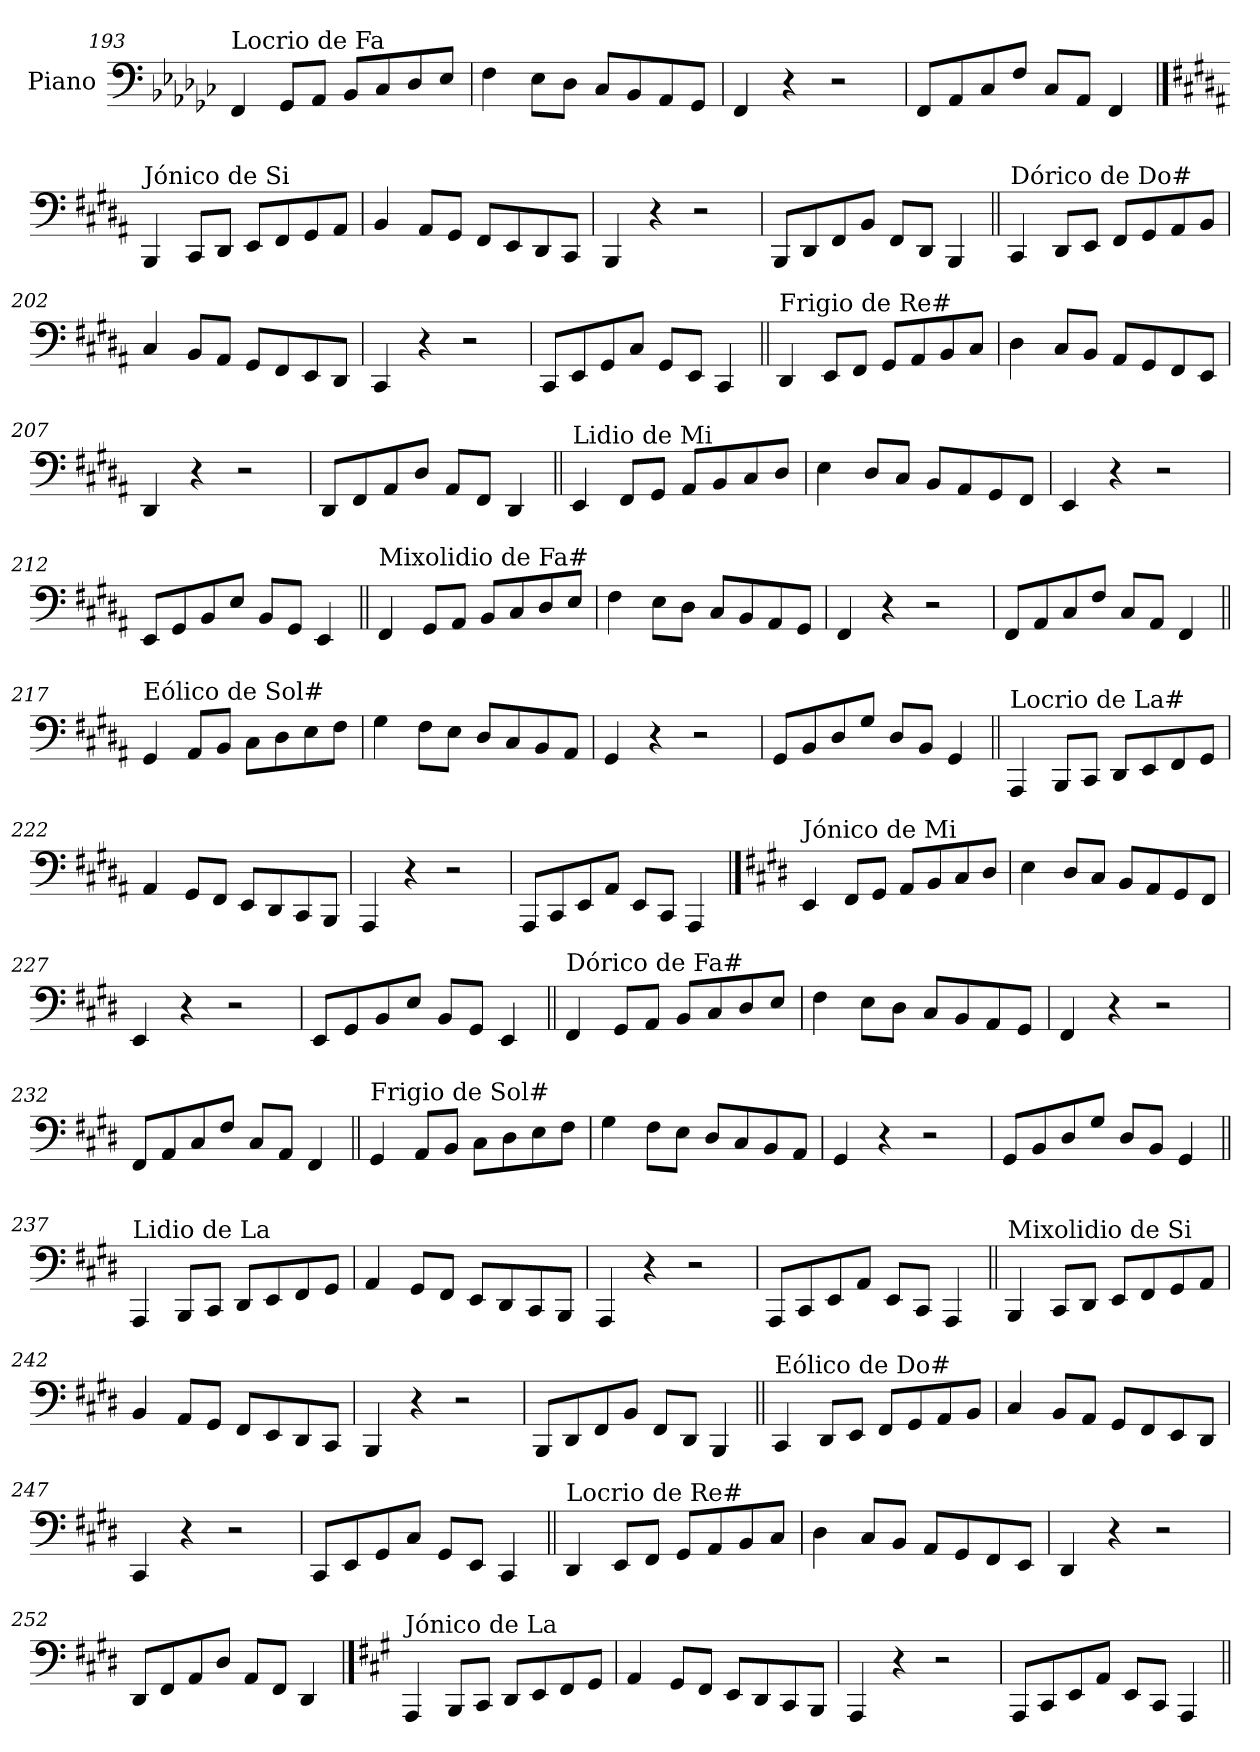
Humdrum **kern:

**kern
*part1
*staff1
*I"Piano
*I'Pno.
!!LO:LB:g=z
*clefF4
*k[b-e-a-d-g-c-]
=193
!LO:TX:a:t=Locrio de Fa
4FF/
8GG-/L
8AA-/J
8BB-/L
8C-/
8D-/
8E-/J
=194
4F\
8E-\L
8D-\J
8C-/L
8BB-/
8AA-/
8GG-/J
=195
4FF/
4r
2r
=196
8FF/L
8AA-/
8C-/
8F/J
8C-/L
8AA-/J
4FF/
!!LO:PB:g=z
==197
*k[f#c#g#d#a#]
!LO:TX:a:t=Jónico de Si
4BBB/
8CC#/L
8DD#/J
8EE/L
8FF#/
8GG#/
8AA#/J
=198
4BB/
8AA#/L
8GG#/J
8FF#/L
8EE/
8DD#/
8CC#/J
=199
4BBB/
4r
2r
=200
8BBB/L
8DD#/
8FF#/
8BB/J
8FF#/L
8DD#/J
4BBB/
!!LO:LB:g=z
=201||
!LO:TX:a:t=Dórico de Do#
4CC#/
8DD#/L
8EE/J
8FF#/L
8GG#/
8AA#/
8BB/J
=202
4C#/
8BB/L
8AA#/J
8GG#/L
8FF#/
8EE/
8DD#/J
=203
4CC#/
4r
2r
=204
8CC#/L
8EE/
8GG#/
8C#/J
8GG#/L
8EE/J
4CC#/
!!LO:LB:g=z
=205||
!LO:TX:a:t=Frigio de Re#
4DD#/
8EE/L
8FF#/J
8GG#/L
8AA#/
8BB/
8C#/J
=206
4D#\
8C#/L
8BB/J
8AA#/L
8GG#/
8FF#/
8EE/J
=207
4DD#/
4r
2r
=208
8DD#/L
8FF#/
8AA#/
8D#/J
8AA#/L
8FF#/J
4DD#/
!!LO:LB:g=z
=209||
!LO:TX:a:t=Lidio de Mi
4EE/
8FF#/L
8GG#/J
8AA#/L
8BB/
8C#/
8D#/J
=210
4E\
8D#/L
8C#/J
8BB/L
8AA#/
8GG#/
8FF#/J
=211
4EE/
4r
2r
=212
8EE/L
8GG#/
8BB/
8E/J
8BB/L
8GG#/J
4EE/
!!LO:LB:g=z
=213||
!LO:TX:a:t=Mixolidio de Fa#
4FF#/
8GG#/L
8AA#/J
8BB/L
8C#/
8D#/
8E/J
=214
4F#\
8E\L
8D#\J
8C#/L
8BB/
8AA#/
8GG#/J
=215
4FF#/
4r
2r
=216
8FF#/L
8AA#/
8C#/
8F#/J
8C#/L
8AA#/J
4FF#/
!!LO:LB:g=z
=217||
!LO:TX:a:t=Eólico de Sol#
4GG#/
8AA#/L
8BB/J
8C#\L
8D#\
8E\
8F#\J
=218
4G#\
8F#\L
8E\J
8D#/L
8C#/
8BB/
8AA#/J
=219
4GG#/
4r
2r
=220
8GG#/L
8BB/
8D#/
8G#/J
8D#/L
8BB/J
4GG#/
!!LO:LB:g=z
=221||
!LO:TX:a:t=Locrio de La#
4AAA#/
8BBB/L
8CC#/J
8DD#/L
8EE/
8FF#/
8GG#/J
=222
4AA#/
8GG#/L
8FF#/J
8EE/L
8DD#/
8CC#/
8BBB/J
=223
4AAA#/
4r
2r
=224
8AAA#/L
8CC#/
8EE/
8AA#/J
8EE/L
8CC#/J
4AAA#/
!!LO:PB:g=z
==225
*k[f#c#g#d#]
!LO:TX:a:t=Jónico de Mi
4EE/
8FF#/L
8GG#/J
8AA/L
8BB/
8C#/
8D#/J
=226
4E\
8D#/L
8C#/J
8BB/L
8AA/
8GG#/
8FF#/J
=227
4EE/
4r
2r
=228
8EE/L
8GG#/
8BB/
8E/J
8BB/L
8GG#/J
4EE/
!!LO:LB:g=z
=229||
!LO:TX:a:t=Dórico de Fa#
4FF#/
8GG#/L
8AA/J
8BB/L
8C#/
8D#/
8E/J
=230
4F#\
8E\L
8D#\J
8C#/L
8BB/
8AA/
8GG#/J
=231
4FF#/
4r
2r
=232
8FF#/L
8AA/
8C#/
8F#/J
8C#/L
8AA/J
4FF#/
!!LO:LB:g=z
=233||
!LO:TX:a:t=Frigio de Sol#
4GG#/
8AA/L
8BB/J
8C#\L
8D#\
8E\
8F#\J
=234
4G#\
8F#\L
8E\J
8D#/L
8C#/
8BB/
8AA/J
=235
4GG#/
4r
2r
=236
8GG#/L
8BB/
8D#/
8G#/J
8D#/L
8BB/J
4GG#/
!!LO:LB:g=z
=237||
!LO:TX:a:t=Lidio de La
4AAA/
8BBB/L
8CC#/J
8DD#/L
8EE/
8FF#/
8GG#/J
=238
4AA/
8GG#/L
8FF#/J
8EE/L
8DD#/
8CC#/
8BBB/J
=239
4AAA/
4r
2r
=240
8AAA/L
8CC#/
8EE/
8AA/J
8EE/L
8CC#/J
4AAA/
!!LO:LB:g=z
=241||
!LO:TX:a:t=Mixolidio de Si
4BBB/
8CC#/L
8DD#/J
8EE/L
8FF#/
8GG#/
8AA/J
=242
4BB/
8AA/L
8GG#/J
8FF#/L
8EE/
8DD#/
8CC#/J
=243
4BBB/
4r
2r
=244
8BBB/L
8DD#/
8FF#/
8BB/J
8FF#/L
8DD#/J
4BBB/
!!LO:LB:g=z
=245||
!LO:TX:a:t=Eólico de Do#
4CC#/
8DD#/L
8EE/J
8FF#/L
8GG#/
8AA/
8BB/J
=246
4C#/
8BB/L
8AA/J
8GG#/L
8FF#/
8EE/
8DD#/J
=247
4CC#/
4r
2r
=248
8CC#/L
8EE/
8GG#/
8C#/J
8GG#/L
8EE/J
4CC#/
!!LO:LB:g=z
=249||
!LO:TX:a:t=Locrio de Re#
4DD#/
8EE/L
8FF#/J
8GG#/L
8AA/
8BB/
8C#/J
=250
4D#\
8C#/L
8BB/J
8AA/L
8GG#/
8FF#/
8EE/J
=251
4DD#/
4r
2r
=252
8DD#/L
8FF#/
8AA/
8D#/J
8AA/L
8FF#/J
4DD#/
!!LO:PB:g=z
==253
*k[f#c#g#]
!LO:TX:a:t=Jónico de La
4AAA/
8BBB/L
8CC#/J
8DD/L
8EE/
8FF#/
8GG#/J
=254
4AA/
8GG#/L
8FF#/J
8EE/L
8DD/
8CC#/
8BBB/J
=255
4AAA/
4r
2r
=256
8AAA/L
8CC#/
8EE/
8AA/J
8EE/L
8CC#/J
4AAA/
=||
*-
